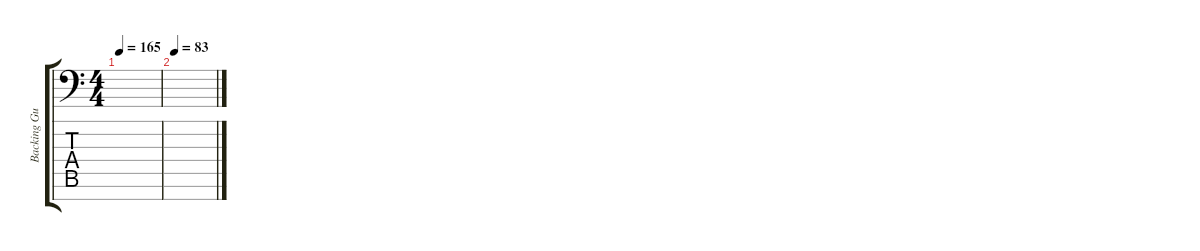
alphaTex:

\track ("Backing Guitar I" "Backing Gu") {instrument overdrivenguitar}
\staff {score tabs}
\tuning (E4 B3 G3 D3 A2 D2 C-1) {hide}
\ts (4 4)
\tempo 165
\clef f4
\ks c
|
\tempo 83
